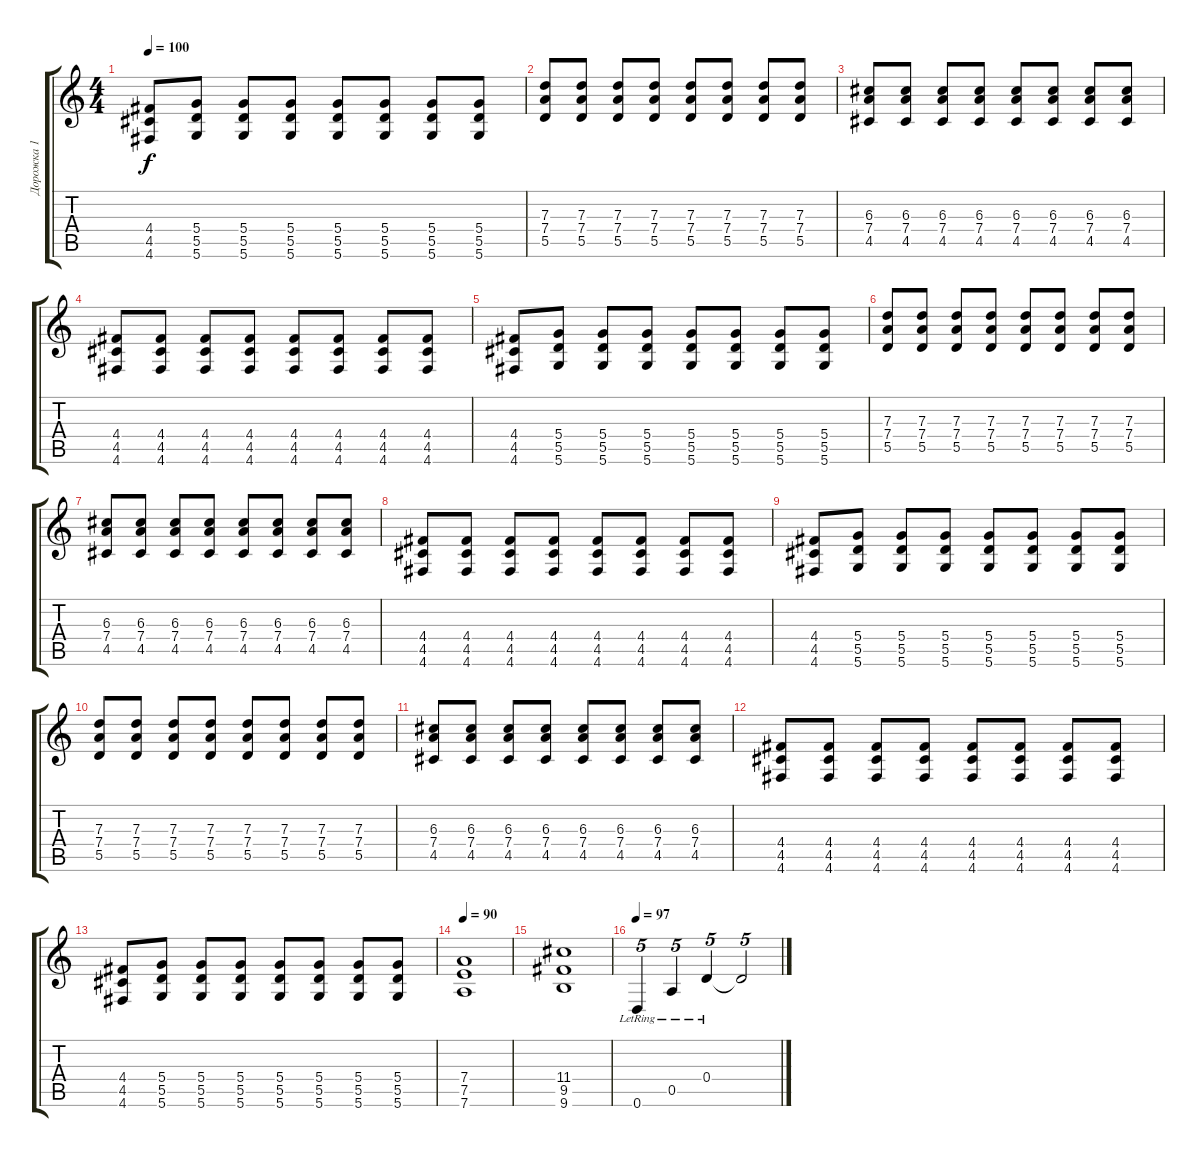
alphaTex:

\track ("Дорожка 1" "Дорожка 1") {instrument overdrivenguitar}
\staff {score tabs}
\tuning (E4 B3 G3 D3 A2 D2) {hide}
\ts (4 4)
\tempo 100
\clef g2
\ks c
(4.4 4.5 4.6).8{dy f} (5.4 5.5 5.6).8 (5.4 5.5 5.6).8 (5.4 5.5 5.6).8 (5.4 5.5 5.6).8 (5.4 5.5 5.6).8 (5.4 5.5 5.6).8 (5.4 5.5 5.6).8 |
(7.3 7.4 5.5).8 (7.3 7.4 5.5).8 (7.3 7.4 5.5).8 (7.3 7.4 5.5).8 (7.3 7.4 5.5).8 (7.3 7.4 5.5).8 (7.3 7.4 5.5).8 (7.3 7.4 5.5).8 |
(6.3 7.4 4.5).8 (6.3 7.4 4.5).8 (6.3 7.4 4.5).8 (6.3 7.4 4.5).8 (6.3 7.4 4.5).8 (6.3 7.4 4.5).8 (6.3 7.4 4.5).8 (6.3 7.4 4.5).8 |
(4.4 4.5 4.6).8 (4.4 4.5 4.6).8 (4.4 4.5 4.6).8 (4.4 4.5 4.6).8 (4.4 4.5 4.6).8 (4.4 4.5 4.6).8 (4.4 4.5 4.6).8 (4.4 4.5 4.6).8 |
(4.4 4.5 4.6).8 (5.4 5.5 5.6).8 (5.4 5.5 5.6).8 (5.4 5.5 5.6).8 (5.4 5.5 5.6).8 (5.4 5.5 5.6).8 (5.4 5.5 5.6).8 (5.4 5.5 5.6).8 |
(7.3 7.4 5.5).8 (7.3 7.4 5.5).8 (7.3 7.4 5.5).8 (7.3 7.4 5.5).8 (7.3 7.4 5.5).8 (7.3 7.4 5.5).8 (7.3 7.4 5.5).8 (7.3 7.4 5.5).8 |
(6.3 7.4 4.5).8 (6.3 7.4 4.5).8 (6.3 7.4 4.5).8 (6.3 7.4 4.5).8 (6.3 7.4 4.5).8 (6.3 7.4 4.5).8 (6.3 7.4 4.5).8 (6.3 7.4 4.5).8 |
(4.4 4.5 4.6).8 (4.4 4.5 4.6).8 (4.4 4.5 4.6).8 (4.4 4.5 4.6).8 (4.4 4.5 4.6).8 (4.4 4.5 4.6).8 (4.4 4.5 4.6).8 (4.4 4.5 4.6).8 |
(4.4 4.5 4.6).8 (5.4 5.5 5.6).8 (5.4 5.5 5.6).8 (5.4 5.5 5.6).8 (5.4 5.5 5.6).8 (5.4 5.5 5.6).8 (5.4 5.5 5.6).8 (5.4 5.5 5.6).8 |
(7.3 7.4 5.5).8 (7.3 7.4 5.5).8 (7.3 7.4 5.5).8 (7.3 7.4 5.5).8 (7.3 7.4 5.5).8 (7.3 7.4 5.5).8 (7.3 7.4 5.5).8 (7.3 7.4 5.5).8 |
(6.3 7.4 4.5).8 (6.3 7.4 4.5).8 (6.3 7.4 4.5).8 (6.3 7.4 4.5).8 (6.3 7.4 4.5).8 (6.3 7.4 4.5).8 (6.3 7.4 4.5).8 (6.3 7.4 4.5).8 |
(4.4 4.5 4.6).8 (4.4 4.5 4.6).8 (4.4 4.5 4.6).8 (4.4 4.5 4.6).8 (4.4 4.5 4.6).8 (4.4 4.5 4.6).8 (4.4 4.5 4.6).8 (4.4 4.5 4.6).8 |
(4.4 4.5 4.6).8 (5.4 5.5 5.6).8 (5.4 5.5 5.6).8 (5.4 5.5 5.6).8 (5.4 5.5 5.6).8 (5.4 5.5 5.6).8 (5.4 5.5 5.6).8 (5.4 5.5 5.6).8 |
\tempo 90
(7.4 7.5 7.6).1 |
(11.4 9.5 9.6).1 |
\tempo 97
0.6{lr}.4{tu (5 4)} 0.5{lr}.4{tu (5 4)} 0.4{lr}.4{tu (5 4)} 0.4{t}.2{tu (5 4)}
